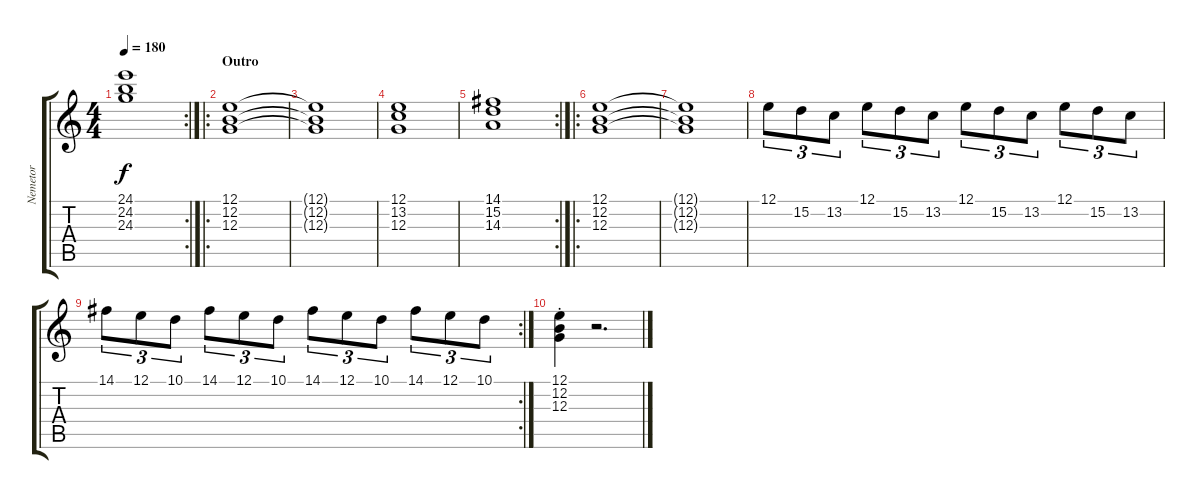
\track ("Nemetor" "Nemetor") {instrument stringensemble1}
\staff {score tabs}
\tuning (E4 B3 G3 D3 A2 E2) {hide}
\rc 2
\ts (4 4)
\tempo 180
\clef g2
\ks c
(24.1{t} 24.2{t} 24.3{t}).1{dy f} |
\ro
\section ("" "Outro")
(12.1 12.2 12.3).1 |
(12.1{t} 12.2{t} 12.3{t}).1 |
(12.1 13.2 12.3).1 |
\rc 2
(14.1 15.2 14.3).1 |
\ro
(12.1 12.2 12.3).1 |
(12.1{t} 12.2{t} 12.3{t}).1 |
12.1.8{tu (3 2)} 15.2.8{tu (3 2)} 13.2.8{tu (3 2)} 12.1.8{tu (3 2)} 15.2.8{tu (3 2)} 13.2.8{tu (3 2)} 12.1.8{tu (3 2)} 15.2.8{tu (3 2)} 13.2.8{tu (3 2)} 12.1.8{tu (3 2)} 15.2.8{tu (3 2)} 13.2.8{tu (3 2)} |
\rc 2
14.1.8{tu (3 2)} 12.1.8{tu (3 2)} 10.1.8{tu (3 2)} 14.1.8{tu (3 2)} 12.1.8{tu (3 2)} 10.1.8{tu (3 2)} 14.1.8{tu (3 2)} 12.1.8{tu (3 2)} 10.1.8{tu (3 2)} 14.1.8{tu (3 2)} 12.1.8{tu (3 2)} 10.1.8{tu (3 2)} |
(12.1{st} 12.2{st} 12.3{st}).4 r.2{d}
